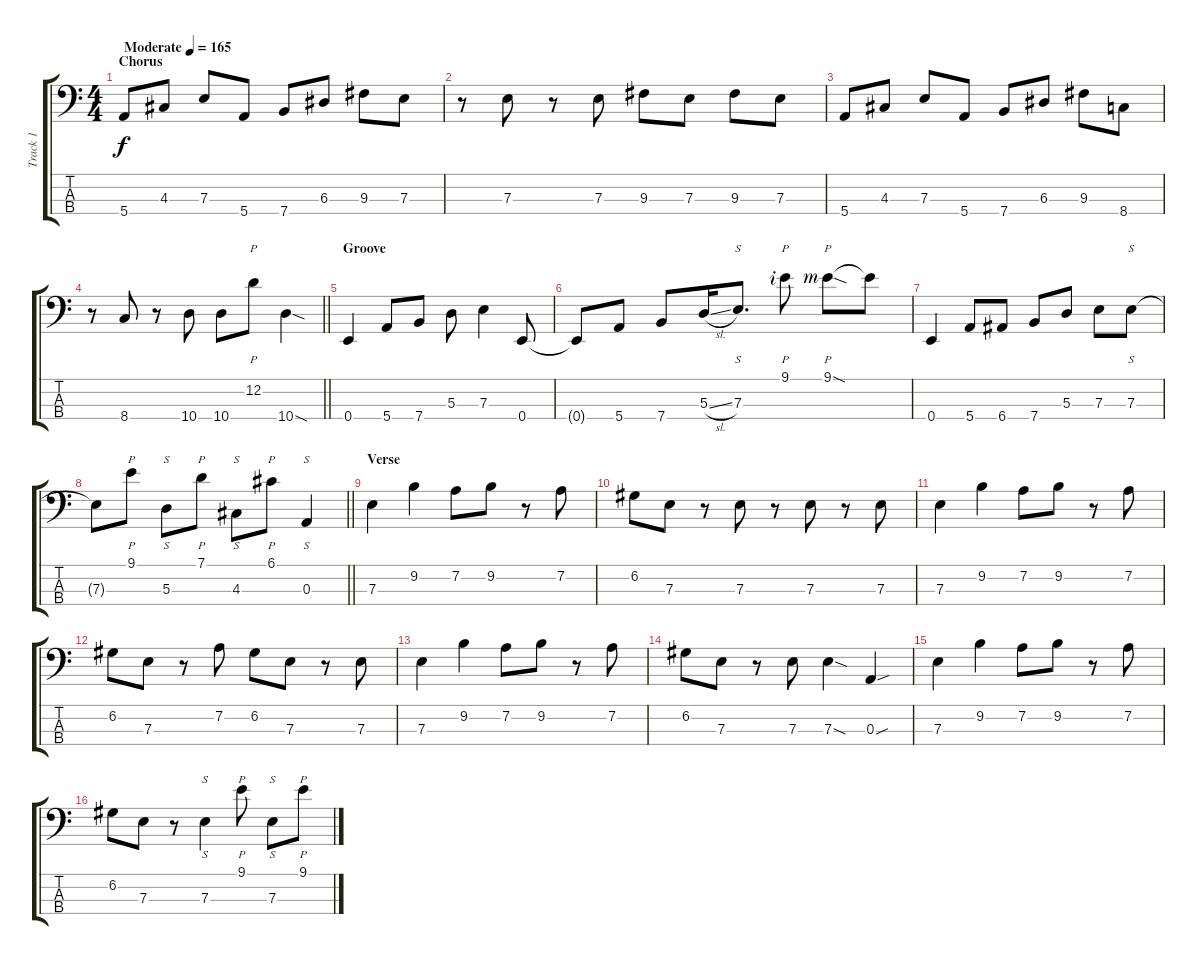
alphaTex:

\track ("Track 1" "Track 1") {instrument slapbass1}
\staff {score tabs}
\tuning (G2 D2 A1 E1) {hide}
\ts (4 4)
\section ("" "Chorus")
\tempo (165 "Moderate")
\clef f4
\ks c
5.4.8{dy f instrument slapbass1} 4.3.8 7.3.8 5.4.8 7.4.8 6.3.8 9.3.8 7.3.8 |
r.8 7.3.8 r.8 7.3.8 9.3.8 7.3.8 9.3.8 7.3.8 |
5.4.8 4.3.8 7.3.8 5.4.8 7.4.8 6.3.8 9.3.8 8.4.8 |
\barLineRight lightlight
r.8 8.4.8 r.8 10.4.8 10.4.8 12.2.8{p} 10.4{sod}.4 |
\section ("" "Groove")
0.4.4 5.4.8 7.4.8 5.3.8 7.3.4 0.4.8 |
0.4{t}.8 5.4.8 7.4.8 5.3{sl}.16 7.3.8{s d} 9.1{rf 2}.8{p} 9.1{sod rf 3}.8{p} 9.1{t}.8 |
0.4.4 5.4.8 6.4.8 7.4.8 5.3.8 7.3.8 7.3.8{s} |
\barLineRight lightlight
7.3{t}.8 9.1.8{p} 5.3.8{s} 7.1.8{p} 4.3.8{s} 6.1.8{p} 0.3.4{s} |
\section ("" "Verse")
7.3.4 9.2.4 7.2.8 9.2.8 r.8 7.2.8 |
6.2.8 7.3.8 r.8 7.3.8 r.8 7.3.8 r.8 7.3.8 |
7.3.4 9.2.4 7.2.8 9.2.8 r.8 7.2.8 |
6.2.8 7.3.8 r.8 7.2.8 6.2.8 7.3.8 r.8 7.3.8 |
7.3.4 9.2.4 7.2.8 9.2.8 r.8 7.2.8 |
6.2.8 7.3.8 r.8 7.3.8 7.3{sod}.4 0.3{sou}.4 |
7.3.4 9.2.4 7.2.8 9.2.8 r.8 7.2.8 |
6.2.8 7.3.8 r.8 7.3.4{s} 9.1.8{p} 7.3.8{s} 9.1.8{p}
